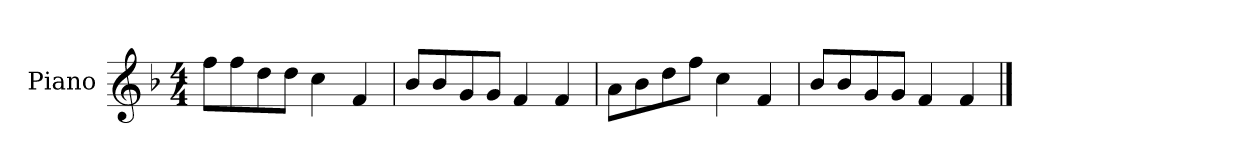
**kern
*part1
*staff1
*I"Piano
*I'P-no
*clefG2
*k[b-]
*M4/4
*MM90
=1
8ff\L
8ff\
8dd\
8dd\J
4cc\
4f/
=2
8b-/L
8b-/
8g/
8g/J
4f/
4f/
=3
8a\L
8b-\
8dd\
8ff\J
4cc\
4f/
=4
8b-/L
8b-/
8g/
8g/J
4f/
4f/
==
*-
